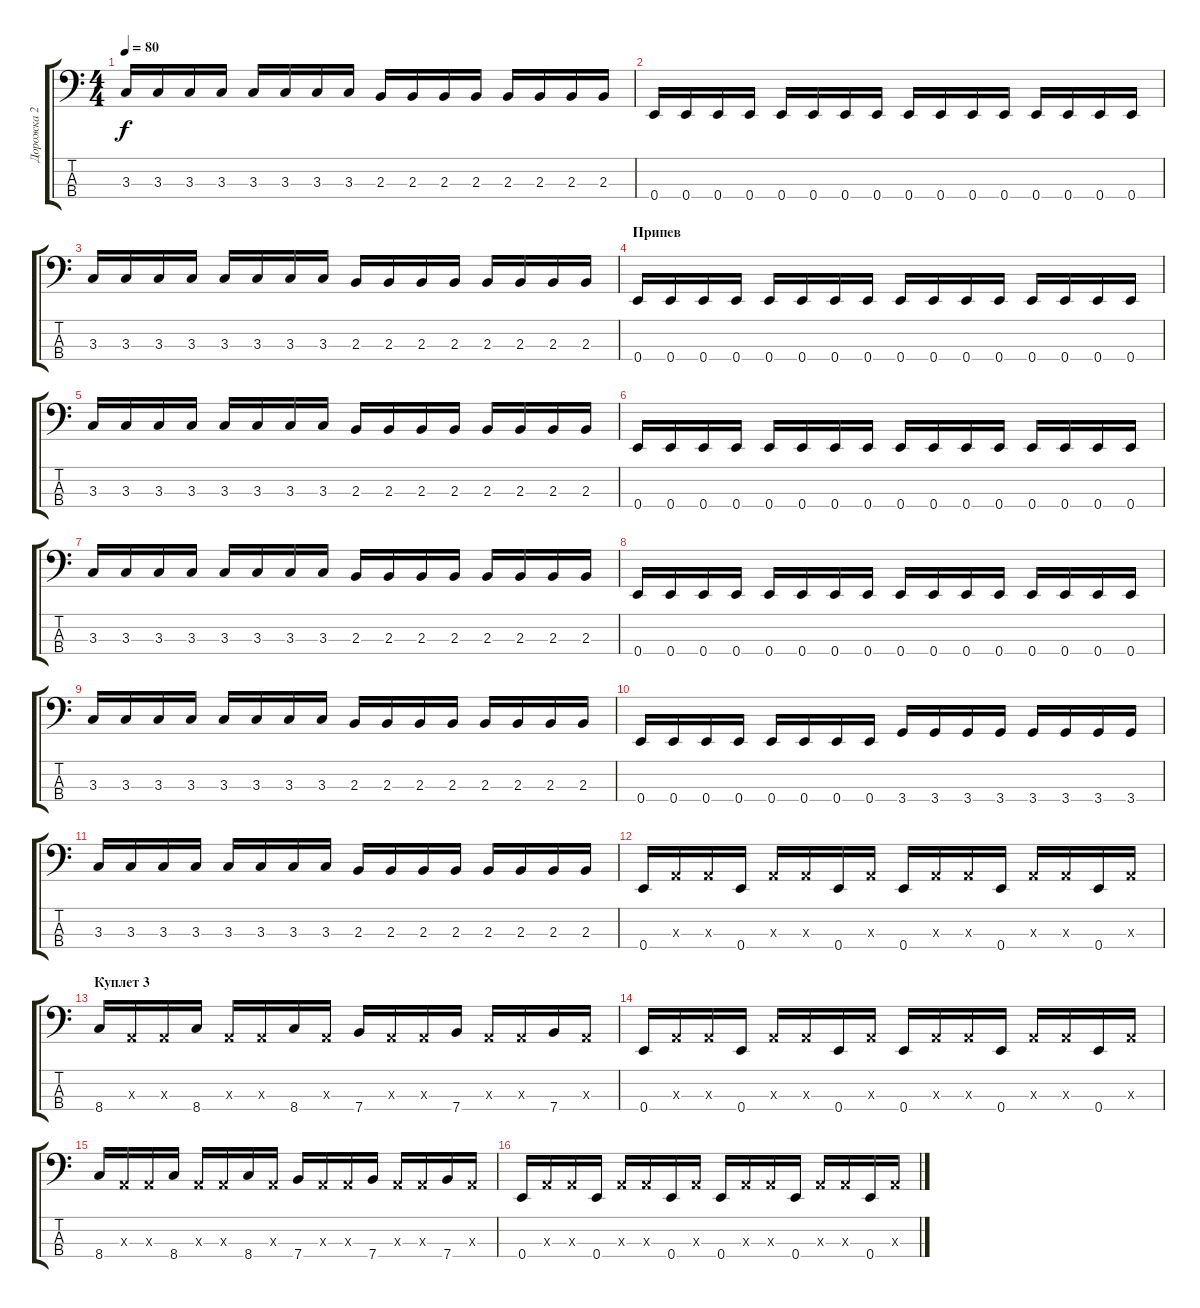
\track ("Дорожка 2" "Дорожка 2") {instrument electricbassfinger}
\staff {score tabs}
\tuning (G2 D2 A1 E1) {hide}
\ts (4 4)
\tempo 80
\clef f4
\ks c
3.3.16{dy f} 3.3.16 3.3.16 3.3.16 3.3.16 3.3.16 3.3.16 3.3.16 2.3.16 2.3.16 2.3.16 2.3.16 2.3.16 2.3.16 2.3.16 2.3.16 |
0.4.16 0.4.16 0.4.16 0.4.16 0.4.16 0.4.16 0.4.16 0.4.16 0.4.16 0.4.16 0.4.16 0.4.16 0.4.16 0.4.16 0.4.16 0.4.16 |
3.3.16 3.3.16 3.3.16 3.3.16 3.3.16 3.3.16 3.3.16 3.3.16 2.3.16 2.3.16 2.3.16 2.3.16 2.3.16 2.3.16 2.3.16 2.3.16 |
\section ("" "Припев")
0.4.16 0.4.16 0.4.16 0.4.16 0.4.16 0.4.16 0.4.16 0.4.16 0.4.16 0.4.16 0.4.16 0.4.16 0.4.16 0.4.16 0.4.16 0.4.16 |
3.3.16 3.3.16 3.3.16 3.3.16 3.3.16 3.3.16 3.3.16 3.3.16 2.3.16 2.3.16 2.3.16 2.3.16 2.3.16 2.3.16 2.3.16 2.3.16 |
0.4.16 0.4.16 0.4.16 0.4.16 0.4.16 0.4.16 0.4.16 0.4.16 0.4.16 0.4.16 0.4.16 0.4.16 0.4.16 0.4.16 0.4.16 0.4.16 |
3.3.16 3.3.16 3.3.16 3.3.16 3.3.16 3.3.16 3.3.16 3.3.16 2.3.16 2.3.16 2.3.16 2.3.16 2.3.16 2.3.16 2.3.16 2.3.16 |
0.4.16 0.4.16 0.4.16 0.4.16 0.4.16 0.4.16 0.4.16 0.4.16 0.4.16 0.4.16 0.4.16 0.4.16 0.4.16 0.4.16 0.4.16 0.4.16 |
3.3.16 3.3.16 3.3.16 3.3.16 3.3.16 3.3.16 3.3.16 3.3.16 2.3.16 2.3.16 2.3.16 2.3.16 2.3.16 2.3.16 2.3.16 2.3.16 |
0.4.16 0.4.16 0.4.16 0.4.16 0.4.16 0.4.16 0.4.16 0.4.16 3.4.16 3.4.16 3.4.16 3.4.16 3.4.16 3.4.16 3.4.16 3.4.16 |
3.3.16 3.3.16 3.3.16 3.3.16 3.3.16 3.3.16 3.3.16 3.3.16 2.3.16 2.3.16 2.3.16 2.3.16 2.3.16 2.3.16 2.3.16 2.3.16 |
0.4.16 0.3{x}.16 0.3{x}.16 0.4.16 0.3{x}.16 0.3{x}.16 0.4.16 0.3{x}.16 0.4.16 0.3{x}.16 0.3{x}.16 0.4.16 0.3{x}.16 0.3{x}.16 0.4.16 0.3{x}.16 |
\section ("" "Куплет 3")
8.4.16 0.3{x}.16 0.3{x}.16 8.4.16 0.3{x}.16 0.3{x}.16 8.4.16 0.3{x}.16 7.4.16 0.3{x}.16 0.3{x}.16 7.4.16 0.3{x}.16 0.3{x}.16 7.4.16 0.3{x}.16 |
0.4.16 0.3{x}.16 0.3{x}.16 0.4.16 0.3{x}.16 0.3{x}.16 0.4.16 0.3{x}.16 0.4.16 0.3{x}.16 0.3{x}.16 0.4.16 0.3{x}.16 0.3{x}.16 0.4.16 0.3{x}.16 |
8.4.16 0.3{x}.16 0.3{x}.16 8.4.16 0.3{x}.16 0.3{x}.16 8.4.16 0.3{x}.16 7.4.16 0.3{x}.16 0.3{x}.16 7.4.16 0.3{x}.16 0.3{x}.16 7.4.16 0.3{x}.16 |
0.4.16 0.3{x}.16 0.3{x}.16 0.4.16 0.3{x}.16 0.3{x}.16 0.4.16 0.3{x}.16 0.4.16 0.3{x}.16 0.3{x}.16 0.4.16 0.3{x}.16 0.3{x}.16 0.4.16 0.3{x}.16
